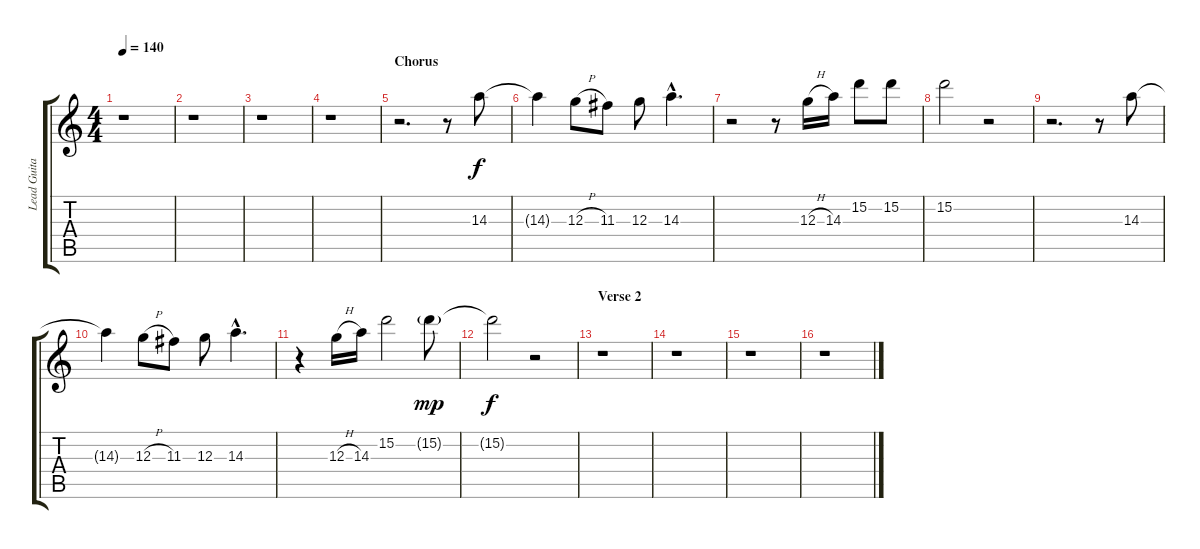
\track ("Lead Guitar" "Lead Guita") {instrument overdrivenguitar}
\staff {score tabs}
\tuning (E4 B3 G3 D3 A2 E2) {hide}
\ts (4 4)
\tempo 140
\clef g2
\ks c
r.1{dy f} |
r.1 |
r.1 |
r.1 |
\section ("" "Chorus")
r.2{d} r.8 14.3.8 |
14.3{t}.4 12.3{h}.8 11.3.8 12.3.8 14.3{hac}.4{d} |
r.2 r.8 12.3{h}.16 14.3.16 15.2.8 15.2.8 |
15.2.2 r.2 |
r.2{d} r.8 14.3.8 |
14.3{t}.4 12.3{h}.8 11.3.8 12.3.8 14.3{hac}.4{d} |
r.4 12.3{h}.16 14.3.16 15.2.2 15.2{g}.8{dy mp} |
15.2{t}.2{dy f} r.2 |
\section ("" "Verse 2")
r.1 |
r.1 |
r.1 |
r.1
